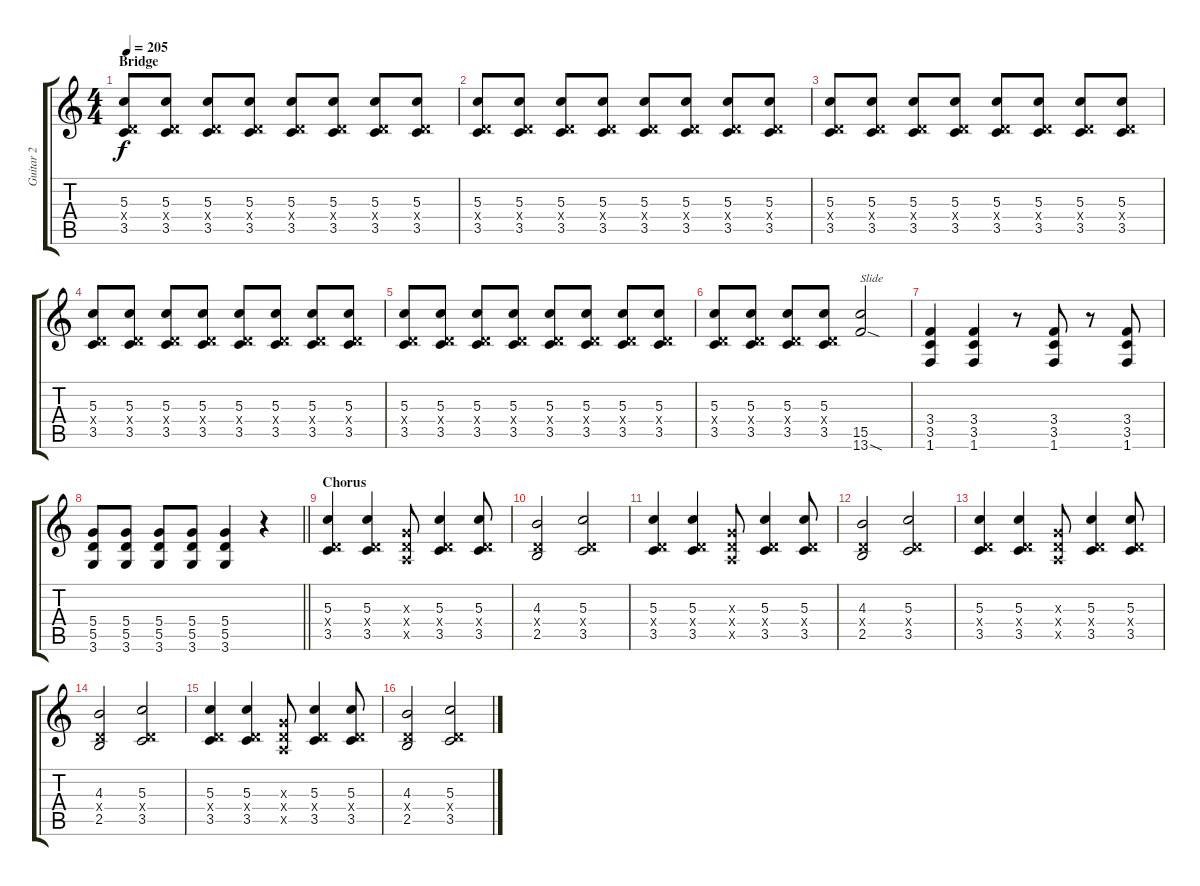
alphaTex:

\track ("Guitar 2" "Guitar 2") {instrument overdrivenguitar}
\staff {score tabs}
\tuning (E4 B3 G3 D3 A2 E2) {hide}
\ts (4 4)
\section ("" "Bridge")
\tempo 205
\clef g2
\ks c
(5.3 0.4{x} 3.5).8{dy f} (5.3 0.4{x} 3.5).8 (5.3 0.4{x} 3.5).8 (5.3 0.4{x} 3.5).8 (5.3 0.4{x} 3.5).8 (5.3 0.4{x} 3.5).8 (5.3 0.4{x} 3.5).8 (5.3 0.4{x} 3.5).8 |
(5.3 0.4{x} 3.5).8 (5.3 0.4{x} 3.5).8 (5.3 0.4{x} 3.5).8 (5.3 0.4{x} 3.5).8 (5.3 0.4{x} 3.5).8 (5.3 0.4{x} 3.5).8 (5.3 0.4{x} 3.5).8 (5.3 0.4{x} 3.5).8 |
(5.3 0.4{x} 3.5).8 (5.3 0.4{x} 3.5).8 (5.3 0.4{x} 3.5).8 (5.3 0.4{x} 3.5).8 (5.3 0.4{x} 3.5).8 (5.3 0.4{x} 3.5).8 (5.3 0.4{x} 3.5).8 (5.3 0.4{x} 3.5).8 |
(5.3 0.4{x} 3.5).8 (5.3 0.4{x} 3.5).8 (5.3 0.4{x} 3.5).8 (5.3 0.4{x} 3.5).8 (5.3 0.4{x} 3.5).8 (5.3 0.4{x} 3.5).8 (5.3 0.4{x} 3.5).8 (5.3 0.4{x} 3.5).8 |
(5.3 0.4{x} 3.5).8 (5.3 0.4{x} 3.5).8 (5.3 0.4{x} 3.5).8 (5.3 0.4{x} 3.5).8 (5.3 0.4{x} 3.5).8 (5.3 0.4{x} 3.5).8 (5.3 0.4{x} 3.5).8 (5.3 0.4{x} 3.5).8 |
(5.3 0.4{x} 3.5).8 (5.3 0.4{x} 3.5).8 (5.3 0.4{x} 3.5).8 (5.3 0.4{x} 3.5).8 (15.5 13.6{sod}).2{txt "Slide"} |
(3.4 3.5 1.6).4 (3.4 3.5 1.6).4 r.8 (3.4 3.5 1.6).8 r.8 (3.4 3.5 1.6).8 |
\barLineRight lightlight
(5.4 5.5 3.6).8 (5.4 5.5 3.6).8 (5.4 5.5 3.6).8 (5.4 5.5 3.6).8 (5.4 5.5 3.6).4 r.4 |
\section ("" "Chorus")
(5.3 0.4{x} 3.5).4 (5.3 0.4{x} 3.5).4 (0.3{x} 0.4{x} 0.5{x}).8 (5.3 0.4{x} 3.5).4 (5.3 0.4{x} 3.5).8 |
(4.3 0.4{x} 2.5).2 (5.3 0.4{x} 3.5).2 |
(5.3 0.4{x} 3.5).4 (5.3 0.4{x} 3.5).4 (0.3{x} 0.4{x} 0.5{x}).8 (5.3 0.4{x} 3.5).4 (5.3 0.4{x} 3.5).8 |
(4.3 0.4{x} 2.5).2 (5.3 0.4{x} 3.5).2 |
(5.3 0.4{x} 3.5).4 (5.3 0.4{x} 3.5).4 (0.3{x} 0.4{x} 0.5{x}).8 (5.3 0.4{x} 3.5).4 (5.3 0.4{x} 3.5).8 |
(4.3 0.4{x} 2.5).2 (5.3 0.4{x} 3.5).2 |
(5.3 0.4{x} 3.5).4 (5.3 0.4{x} 3.5).4 (0.3{x} 0.4{x} 0.5{x}).8 (5.3 0.4{x} 3.5).4 (5.3 0.4{x} 3.5).8 |
(4.3 0.4{x} 2.5).2 (5.3 0.4{x} 3.5).2
